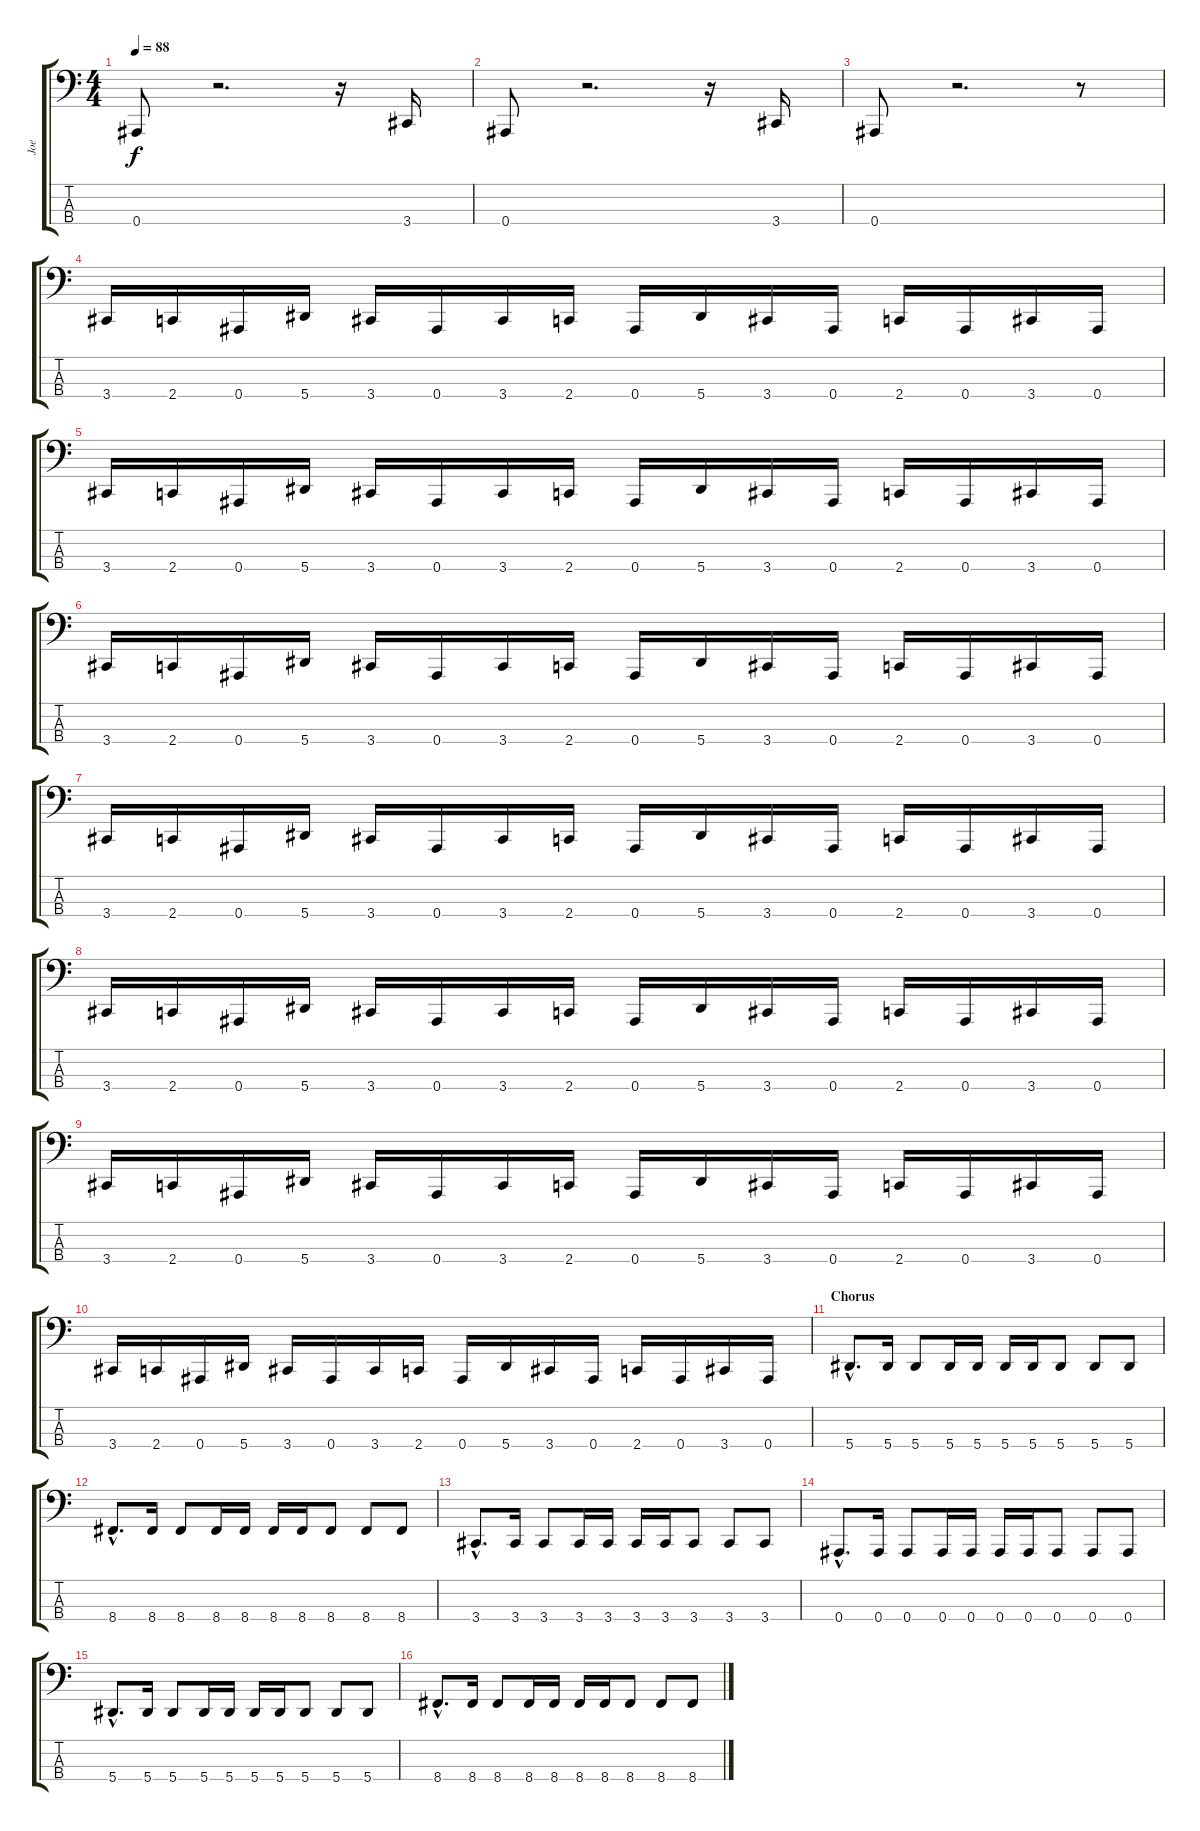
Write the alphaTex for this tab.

\track ("Joe" "Joe") {instrument electricbasspick}
\staff {score tabs}
\tuning (Eb2 Bb1 F1 Bb0) {hide}
\ts (4 4)
\tempo 88
\clef f4
\ks c
0.4.8{dy f instrument slapbass1} r.2{d} r.16 3.4.16{instrument electricbasspick} |
0.4.8{instrument slapbass1} r.2{d} r.16 3.4.16{instrument electricbasspick} |
0.4.8{instrument slapbass1} r.2{d} r.8 |
3.4.16{instrument electricbasspick} 2.4.16 0.4.16 5.4.16 3.4.16 0.4.16 3.4.16 2.4.16 0.4.16 5.4.16 3.4.16 0.4.16 2.4.16 0.4.16 3.4.16 0.4.16 |
3.4.16 2.4.16 0.4.16 5.4.16 3.4.16 0.4.16 3.4.16 2.4.16 0.4.16 5.4.16 3.4.16 0.4.16 2.4.16 0.4.16 3.4.16 0.4.16 |
3.4.16 2.4.16 0.4.16 5.4.16 3.4.16 0.4.16 3.4.16 2.4.16 0.4.16 5.4.16 3.4.16 0.4.16 2.4.16 0.4.16 3.4.16 0.4.16 |
3.4.16 2.4.16 0.4.16 5.4.16 3.4.16 0.4.16 3.4.16 2.4.16 0.4.16 5.4.16 3.4.16 0.4.16 2.4.16 0.4.16 3.4.16 0.4.16 |
3.4.16 2.4.16 0.4.16 5.4.16 3.4.16 0.4.16 3.4.16 2.4.16 0.4.16 5.4.16 3.4.16 0.4.16 2.4.16 0.4.16 3.4.16 0.4.16 |
3.4.16 2.4.16 0.4.16 5.4.16 3.4.16 0.4.16 3.4.16 2.4.16 0.4.16 5.4.16 3.4.16 0.4.16 2.4.16 0.4.16 3.4.16 0.4.16 |
3.4.16 2.4.16 0.4.16 5.4.16 3.4.16 0.4.16 3.4.16 2.4.16 0.4.16 5.4.16 3.4.16 0.4.16 2.4.16 0.4.16 3.4.16 0.4.16 |
\section ("" "Chorus")
5.4{hac}.8{d} 5.4.16 5.4.8 5.4.16 5.4.16 5.4.16 5.4.16 5.4.8 5.4.8 5.4.8 |
8.4{hac}.8{d} 8.4.16 8.4.8 8.4.16 8.4.16 8.4.16 8.4.16 8.4.8 8.4.8 8.4.8 |
3.4{hac}.8{d} 3.4.16 3.4.8 3.4.16 3.4.16 3.4.16 3.4.16 3.4.8 3.4.8 3.4.8 |
0.4{hac}.8{d} 0.4.16 0.4.8 0.4.16 0.4.16 0.4.16 0.4.16 0.4.8 0.4.8 0.4.8 |
5.4{hac}.8{d} 5.4.16 5.4.8 5.4.16 5.4.16 5.4.16 5.4.16 5.4.8 5.4.8 5.4.8 |
8.4{hac}.8{d} 8.4.16 8.4.8 8.4.16 8.4.16 8.4.16 8.4.16 8.4.8 8.4.8 8.4.8
